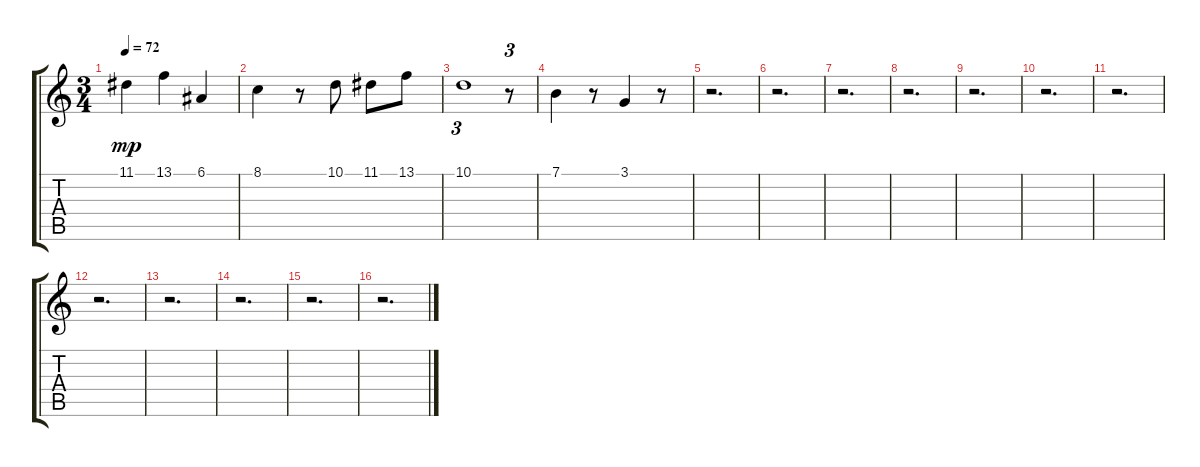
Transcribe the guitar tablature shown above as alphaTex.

\track "" {instrument flute}
\staff {score tabs}
\tuning (E4 B3 G3 D3 A2 E2) {hide}
\ts (3 4)
\tempo 72
\clef g2
\ks c
11.1.4{dy mp} 13.1.4 6.1.4 |
8.1.4 r.8 10.1.8 11.1.8 13.1.8 |
10.1.1{tu (3 2)} r.8{tu (3 2)} |
7.1.4 r.8 3.1.4 r.8 |
r.2{d} |
r.2{d} |
r.2{d} |
r.2{d} |
r.2{d} |
r.2{d} |
r.2{d} |
r.2{d} |
r.2{d} |
r.2{d} |
r.2{d} |
r.2{d}
